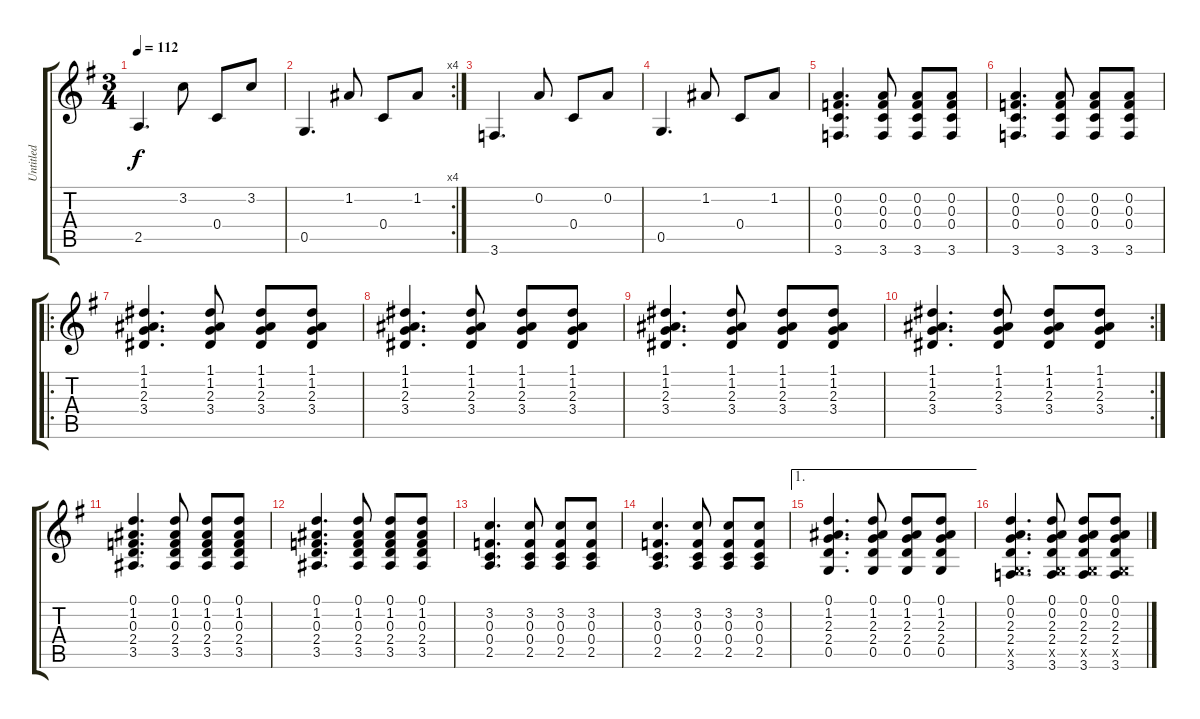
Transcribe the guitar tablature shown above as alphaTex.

\track ("Untitled" "Untitled") {instrument acousticguitarsteel}
\staff {score tabs}
\tuning (D4 A3 F3 C3 G2 D2) {hide}
\ts (3 4)
\tempo 112
\clef g2
\ks g
2.5.4{d dy f} 3.2.8 0.4.8 3.2.8 |
\rc 4
0.5.4{d} 1.2.8 0.4.8 1.2.8 |
3.6.4{d} 0.2.8 0.4.8 0.2.8 |
0.5.4{d} 1.2.8 0.4.8 1.2.8 |
(0.2 0.3 0.4 3.6).4{d} (0.2 0.3 0.4 3.6).8 (0.2 0.3 0.4 3.6).8 (0.2 0.3 0.4 3.6).8 |
(0.2 0.3 0.4 3.6).4{d} (0.2 0.3 0.4 3.6).8 (0.2 0.3 0.4 3.6).8 (0.2 0.3 0.4 3.6).8 |
\ro
(1.1 1.2 2.3 3.4).4{d} (1.1 1.2 2.3 3.4).8 (1.1 1.2 2.3 3.4).8 (1.1 1.2 2.3 3.4).8 |
(1.1 1.2 2.3 3.4).4{d} (1.1 1.2 2.3 3.4).8 (1.1 1.2 2.3 3.4).8 (1.1 1.2 2.3 3.4).8 |
(1.1 1.2 2.3 3.4).4{d} (1.1 1.2 2.3 3.4).8 (1.1 1.2 2.3 3.4).8 (1.1 1.2 2.3 3.4).8 |
\rc 2
(1.1 1.2 2.3 3.4).4{d} (1.1 1.2 2.3 3.4).8 (1.1 1.2 2.3 3.4).8 (1.1 1.2 2.3 3.4).8 |
(0.1 1.2 0.3 2.4 3.5).4{d} (0.1 1.2 0.3 2.4 3.5).8 (0.1 1.2 0.3 2.4 3.5).8 (0.1 1.2 0.3 2.4 3.5).8 |
(0.1 1.2 0.3 2.4 3.5).4{d} (0.1 1.2 0.3 2.4 3.5).8 (0.1 1.2 0.3 2.4 3.5).8 (0.1 1.2 0.3 2.4 3.5).8 |
(3.2 0.3 0.4 2.5).4{d} (3.2 0.3 0.4 2.5).8 (3.2 0.3 0.4 2.5).8 (3.2 0.3 0.4 2.5).8 |
(3.2 0.3 0.4 2.5).4{d} (3.2 0.3 0.4 2.5).8 (3.2 0.3 0.4 2.5).8 (3.2 0.3 0.4 2.5).8 |
\ae 1
(0.1 1.2 2.3 2.4 0.5).4{d} (0.1 1.2 2.3 2.4 0.5).8 (0.1 1.2 2.3 2.4 0.5).8 (0.1 1.2 2.3 2.4 0.5).8 |
(0.1 0.2 2.3 2.4 0.5{x} 3.6).4{d} (0.1 0.2 2.3 2.4 0.5{x} 3.6).8 (0.1 0.2 2.3 2.4 0.5{x} 3.6).8 (0.1 0.2 2.3 2.4 0.5{x} 3.6).8
